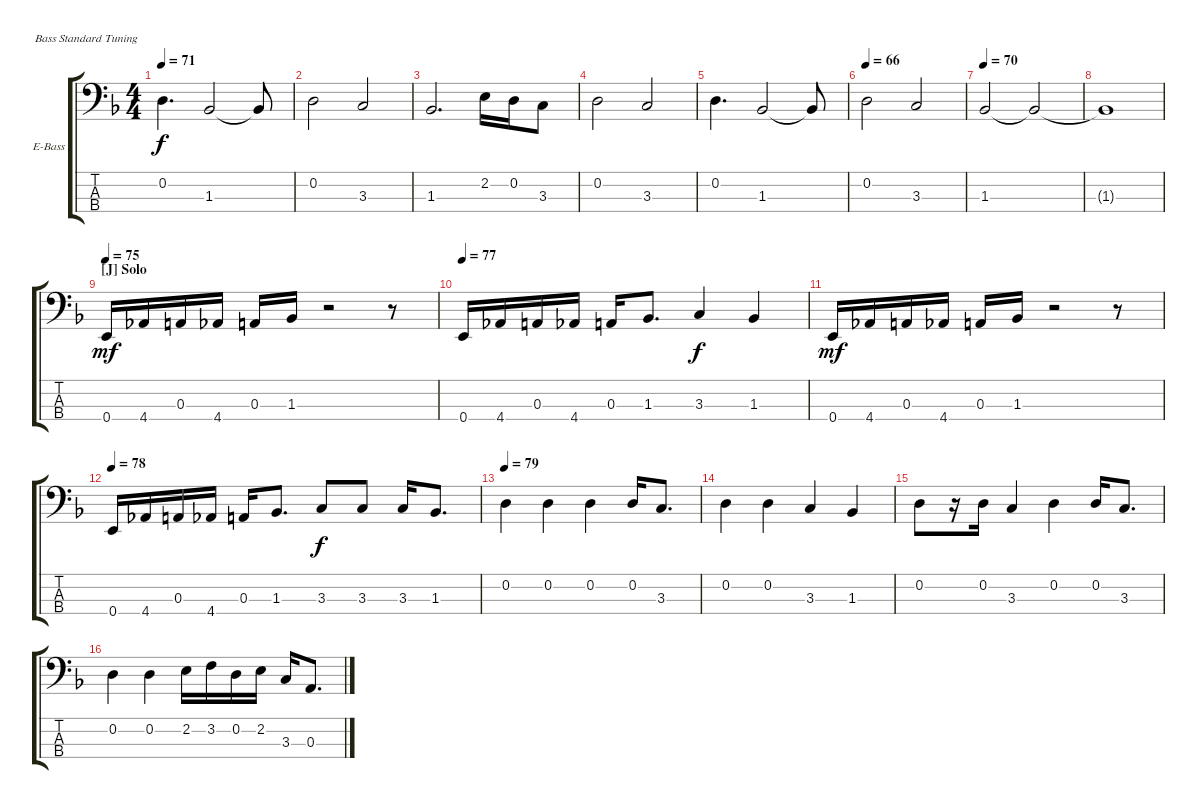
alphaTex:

\bracketExtendMode groupsimilarinstruments
\firstSystemTrackNameOrientation horizontal
\otherSystemsTrackNameOrientation horizontal
\track ("Jimmy Bain" "E-Bass") {instrument electricbasspick}
\staff {score tabs}
\tuning (G2 D2 A1 E1)
\ts (4 4)
\tempo 71
\clef f4
\ks dminor
0.2.4{d dy f} 1.3.2 1.3{t}.8 |
0.2.2 3.3.2 |
1.3.2{d} 2.2.16 0.2.16 3.3.8 |
0.2.2 3.3.2 |
0.2.4{d} 1.3.2 1.3{t}.8 |
\tempo 66
0.2.2 3.3.2 |
\tempo 70
1.3.2 1.3{t}.2 |
1.3{t}.1 |
\section ("J" "Solo")
\tempo 75
0.4.16{dy mf} 4.4.16 0.3.16 4.4.16 0.3.16 1.3.16 r.2 r.8 |
\tempo 77
0.4.16 4.4.16 0.3.16 4.4.16 0.3.16 1.3.8{d} 3.3.4{dy f} 1.3.4 |
0.4.16{dy mf} 4.4.16 0.3.16 4.4.16 0.3.16 1.3.16 r.2 r.8 |
\tempo 78
0.4.16 4.4.16 0.3.16 4.4.16 0.3.16 1.3.8{d} 3.3.8{dy f} 3.3.8 3.3.16 1.3.8{d} |
\tempo 79
0.2.4 0.2.4 0.2.4 0.2.16 3.3.8{d} |
0.2.4 0.2.4 3.3.4 1.3.4 |
0.2.8 r.16 0.2.16 3.3.4 0.2.4 0.2.16 3.3.8{d} |
0.2.4 0.2.4 2.2.16 3.2.16 0.2.16 2.2.16 3.3.16 0.3.8{d}
